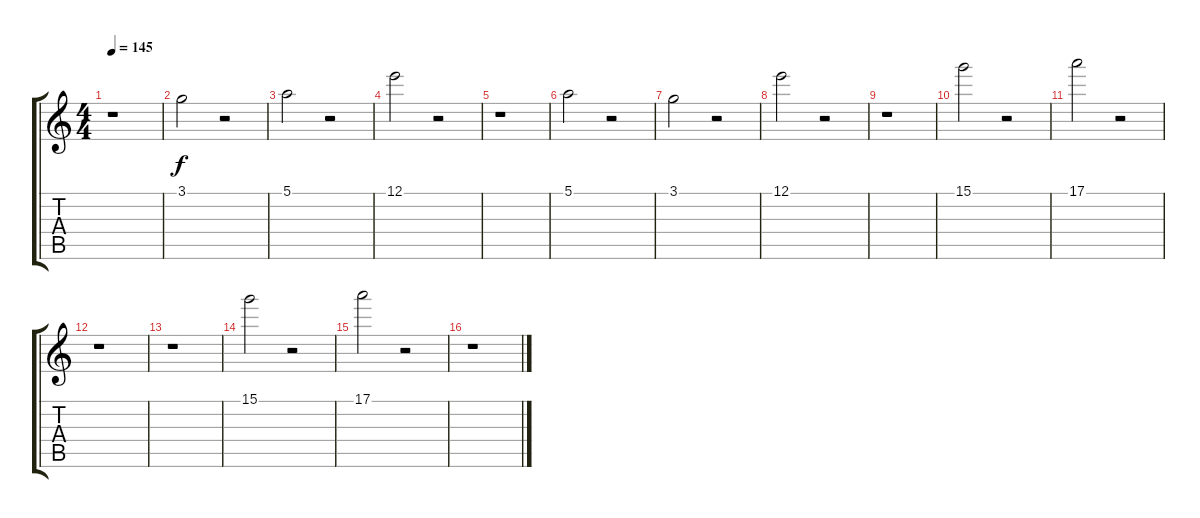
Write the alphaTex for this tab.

\track "" {instrument distortionguitar}
\staff {score tabs}
\tuning (E4 B3 G3 D3 A2 E2) {hide}
\ts (4 4)
\tempo 145
\clef g2
\ks c
r.1{dy f} |
3.1.2 r.2 |
5.1.2 r.2 |
12.1.2 r.2 |
r.1 |
5.1.2 r.2 |
3.1.2 r.2 |
12.1.2 r.2 |
r.1 |
15.1.2 r.2 |
17.1.2 r.2 |
r.1 |
r.1 |
15.1.2 r.2 |
17.1.2 r.2 |
r.1
